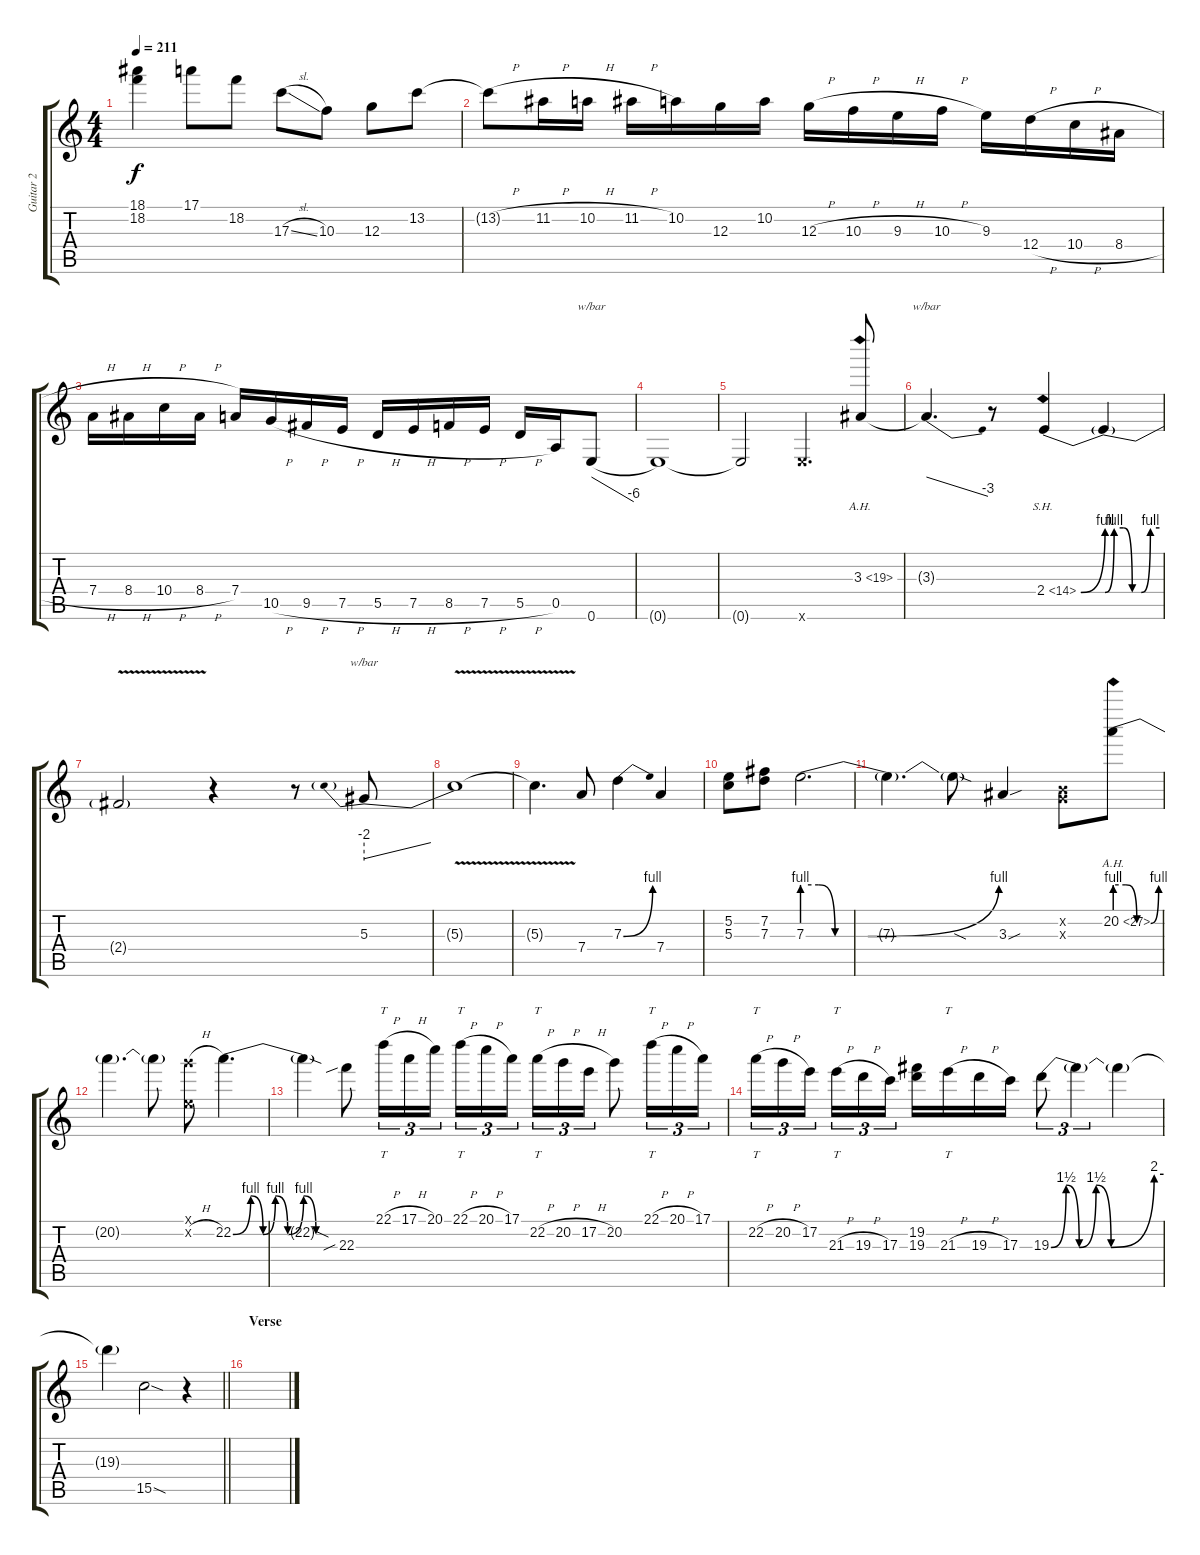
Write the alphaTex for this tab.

\track ("Guitar 2" "Guitar 2") {instrument distortionguitar}
\staff {score tabs}
\tuning (E4 B3 G3 D3 A2 E2) {hide}
\ts (4 4)
\tempo 211
\clef g2
\ks c
(18.1{t} 18.2{t}).4{dy f} 17.1.8 18.2.8 17.3{sl}.8 10.3.8 12.3.8 13.2.8 |
13.2{h t}.8 11.2{h}.16 10.2{h}.16 11.2{h}.16 10.2.16 12.3.16 10.2.16 12.3{h}.16 10.3{h}.16 9.3{h}.16 10.3{h}.16 9.3.16 12.4{h}.16 10.4{h}.16 8.4{h}.16 |
7.4{h}.16 8.4{h}.16 10.4{h}.16 8.4{h}.16 7.4.16 10.5{h}.16 9.5{h}.16 7.5{h}.16 5.5{h}.16 7.5{h}.16 8.5{h}.16 7.5{h}.16 5.5{h}.16 0.5.16 0.6.8{tbe (dive default 0 0 60 -24)} |
0.6{t}.1 |
0.6{t}.2 0.6{x}.4{d} 3.3{ah 16}.8 |
3.3{t}.4{d tbe (dive default 0 0 60 -12)} r.8 2.4{be (bend 0 0 60 4) sh 12}.4 2.4{be (custom 0 0 10 4 20 4 30 0 40 0 50 4 60 4) t}.4 |
2.4{v t}.2 r.4 r.8 5.3.8{tbe (predivedive default 0 -8 60 0)} |
5.3{v t}.1 |
5.3{t}.4{d} 7.4.8 7.3{be (bend 0 0 60 4)}.4 7.4.4 |
(5.2 5.3).8 (7.2 7.3).8 7.3{be (custom 0 4 5 4 10 0 20 0 60 4)}.2{d} |
7.3{t}.4{d} 7.3{sod t}.8 3.3{sou}.4 (0.2{x} 0.3{x}).8 20.2{be (custom 0 4 15 4 30 0 49 0 60 4) ah 7}.8 |
20.2{t}.4{d} 20.2{t}.8 (0.1{x} 20.2{h x}).8 22.2{be (custom 0 0 10 4 17 0 24 4 31 0 40 4 47 0 60 0)}.4{d} |
22.2{sod t}.4 22.3{sib}.8 22.1{h}.16{tt tu (3 2)} 17.1{h}.16{tu (3 2)} 20.1.16{tu (3 2)} 22.1{h}.16{tt tu (3 2)} 20.1{h}.16{tu (3 2)} 17.1.16{tu (3 2) beam splitsecondary} 22.2{h}.16{tt tu (3 2)} 20.2{h}.16{tu (3 2)} 17.2{h}.16{tu (3 2)} 20.2.8 22.1{h}.16{tt tu (3 2)} 20.1{h}.16{tu (3 2)} 17.1.16{tu (3 2)} |
22.2{h}.16{tt tu (3 2)} 20.2{h}.16{tu (3 2)} 17.2.16{tu (3 2) beam splitsecondary} 21.3{h}.16{tt tu (3 2)} 19.3{h}.16{tu (3 2)} 17.3.16{tu (3 2)} (19.2 19.3).16 21.3{h}.16{tt} 19.3{h}.16 17.3.16 19.3{be (custom 0 0 8 6 15 0 24 6 32 0 55 8 60 8)}.8{tu (3 2)} 19.3{t}.4{tu (3 2)} 19.3{t}.4 |
\barLineRight lightlight
19.3{t}.4 15.5{sod}.2 r.4 |
\section ("" "Verse")
